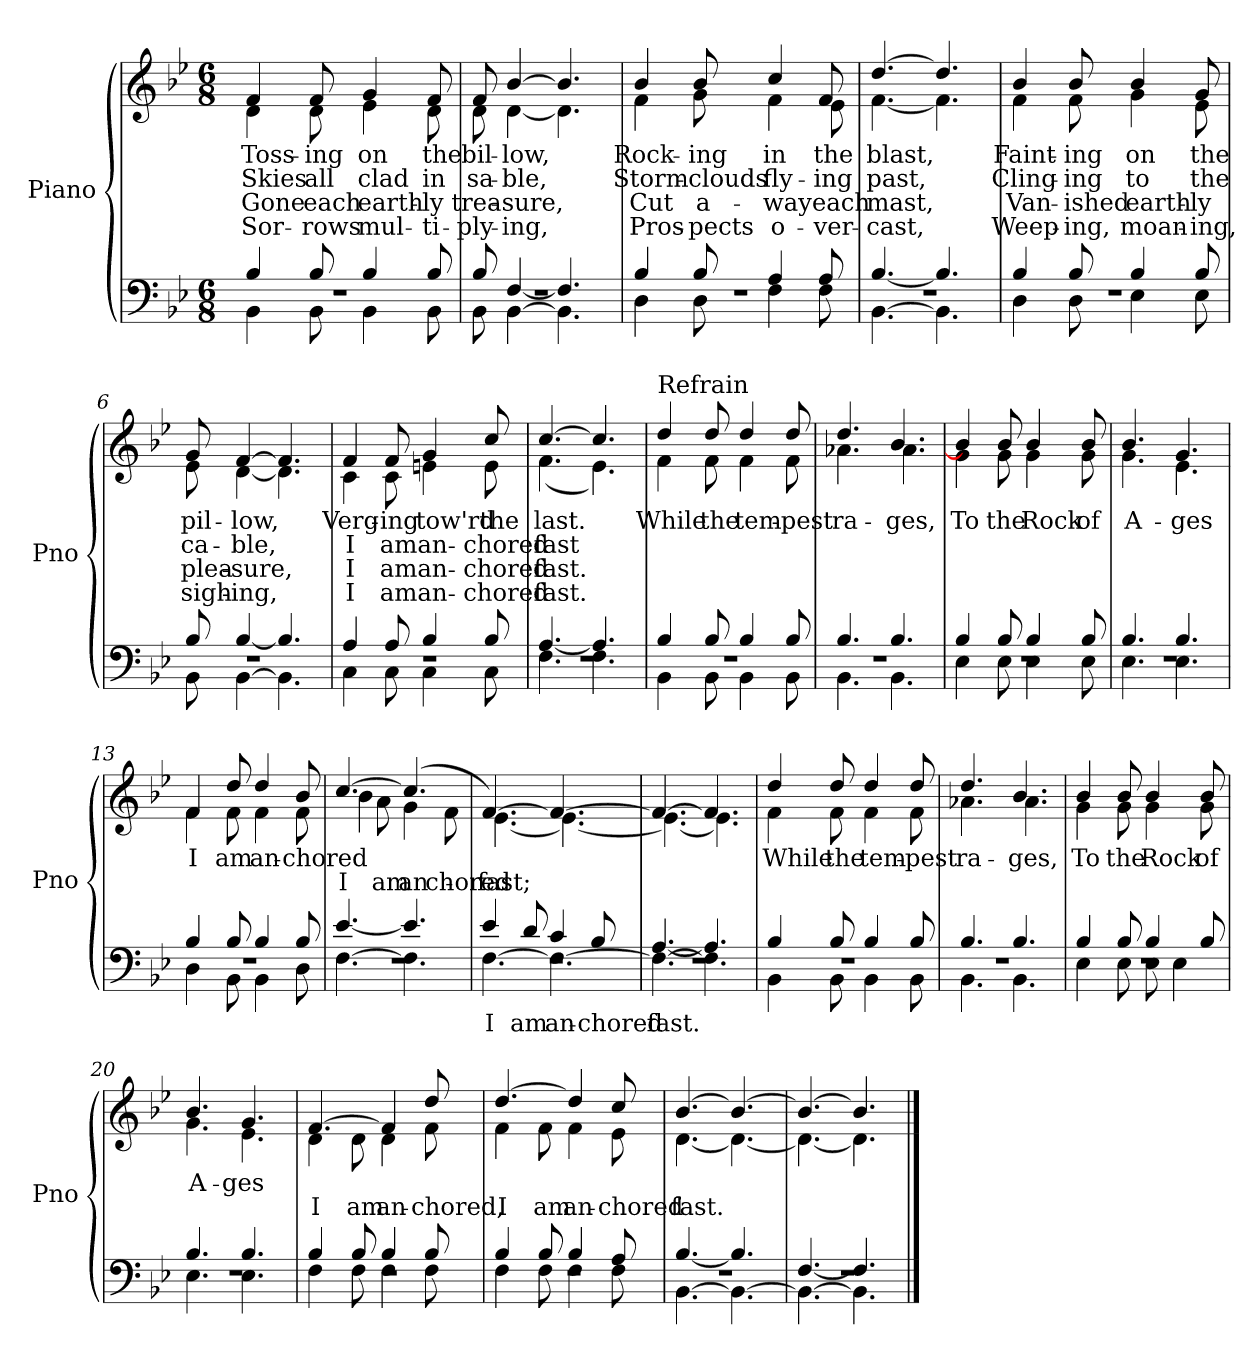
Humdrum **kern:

**kern	**text	**kern	**text	**text	**text	**text
*part1	*part1	*part1	*part1	*part1	*part1	*part1
*staff2	*staff2	*staff1	*staff1	*staff1	*staff1	*staff1
*I"Piano	*	*	*	*	*	*
*I'Pno	*	*	*	*	*	*
*clefF4	*	*clefG2	*	*	*	*
*k[b-e-]	*	*k[b-e-]	*	*	*	*
*B-:	*	*B-:	*	*	*	*
*M6/8	*	*M6/8	*	*	*	*
=1	=1	=1	=1	=1	=1	=1
.	.	8qf/yy	1.	2.	3.	4.
*^	*	*^	*	*	*	*
*	*^	*	*	*	*	*	*	*
2.r	4B-/	4BB-\	.	4f/	4d\	Toss-	Skies	Gone	Sor-
.	8B-/	8BB-\	.	8f/	8d\	ing	all	each	rows
.	4B-/	4BB-\	.	4g/	4e-\	on	clad	earth-	mul-
.	8B-/	8BB-\	.	8f/	8d\	the	in	ly	ti-
=2	=2	=2	=2	=2	=2	=2	=2	=2	=2
2.r	8B-/	8BB-\	.	8f/	8d\	bil-	sa-	trea-	ply-
.	[4F/	[4BB-\	.	[4b-/	[4d\	low,	ble,	sure,	ing,
.	4.F/]	4.BB-\]	.	4.b-/]	4.d\]	.	.	.	.
!!LO:LB:g=z	!!
=3	=3	=3	=3	=3	=3	=3	=3	=3	=3
2.r	4B-/	4D\	.	4b-/	4f\	Rock-	Storm-	Cut	Pros-
.	8B-/	8D\	.	8b-/	8g\	ing	clouds	a-	pects
.	4A/	4F\	.	4cc/	4f\	in	fly-	way	o-
.	8A/	8F\	.	8f/	8e-\	the	ing	each	ver-
=4	=4	=4	=4	=4	=4	=4	=4	=4	=4
2.r	[4.B-/	[4.BB-\	.	[4.dd/	[4.f\	blast,	past,	mast,	cast,
.	4.B-/]	4.BB-\]	.	4.dd/]	4.f\]	.	.	.	.
=5	=5	=5	=5	=5	=5	=5	=5	=5	=5
2.r	4B-/	4D\	.	4b-/	4f\	Faint-	Cling-	Van-	Weep-
.	8B-/	8D\	.	8b-/	8f\	ing	ing	ished	ing,
.	4B-/	4E-\	.	4b-/	4g\	on	to	earth-	moan-
.	8B-/	8E-\	.	8g/	8e-\	the	the	ly	ing,
!!LO:LB:g=z	!!
=6	=6	=6	=6	=6	=6	=6	=6	=6	=6
2.r	8B-/	8BB-\	.	8g/	8e-\	pil-	ca-	plea-	sigh-
.	[4B-/	[4BB-\	.	[4f/	[4d\	low,	ble,	sure,	ing,
.	4.B-/]	4.BB-\]	.	4.f/]	4.d\]	.	.	.	.
=7	=7	=7	=7	=7	=7	=7	=7	=7	=7
2.r	4A/	4C\	.	4f/	4c\	Verg-	I	I	I
.	8A/	8C\	.	8f/	8c\	ing	am	am	am
.	4B-/	4C\	.	4g/	4en\	tow'rd	an-	an-	an-
.	8B-/	8C\	.	8cc/	8e\	the	chored	chored	chored
=8	=8	=8	=8	=8	=8	=8	=8	=8	=8
2.r	[4.A/	4.F\	.	[4.cc/	(4.f\	last.	fast	fast.	fast.
.	4.A/]	4.F\	.	4.cc/]	4.e-\)	.	.	.	.
!!LO:PB:g=z	!!
=9	=9	=9	=9	=9	=9	=9	=9	=9	=9
!	!	!	!	!LO:TX:a:t=Refrain	!	!	!	!	!
2.r	4B-/	4BB-\	.	4dd/	4f\	While	.	.	.
.	8B-/	8BB-\	.	8dd/	8f\	the	.	.	.
.	4B-/	4BB-\	.	4dd/	4f\	tem-	.	.	.
.	8B-/	8BB-\	.	8dd/	8f\	pest	.	.	.
=10	=10	=10	=10	=10	=10	=10	=10	=10	=10
2.r	4.B-/	4.BB-\	.	4.dd/	4.a-X\	ra-	.	.	.
.	4.B-/	4.BB-\	.	4.b-/	4.a-\	ges,	.	.	.
=11	=11	=11	=11	=11	=11	=11	=11	=11	=11
2.r	4B-/	4E-\	.	4b-/]	4g\	To	.	.	.
.	8B-/	8E-\	.	8b-/	8g\	the	.	.	.
.	4B-/	4E-\	.	4b-/	4g\	Rock	.	.	.
.	8B-/	8E-\	.	8b-/	8g\	of	.	.	.
=12	=12	=12	=12	=12	=12	=12	=12	=12	=12
2.r	4.B-/	4.E-\	.	4.b-/	4.g\	A-	.	.	.
.	4.B-/	4.E-\	.	4.g/	4.e-\	ges	.	.	.
!!LO:LB:g=z	!!
=13	=13	=13	=13	=13	=13	=13	=13	=13	=13
2.r	4B-/	4D\	.	4f/	4f\	I	.	.	.
.	8B-/	8BB-\	.	8dd/	8f\	am	.	.	.
.	4B-/	4BB-\	.	4dd/	4f\	an-	.	.	.
.	8B-/	8D\	.	8b-/	8f\	chored	.	.	.
=14	=14	=14	=14	=14	=14	=14	=14	=14	=14
2.r	[4.e-/	[4.F\	.	[4.cc/	4b-\	.	I	.	.
.	.	.	.	.	8a\	.	am	.	.
.	4.e-/]	4.F\]	.	(4.cc/]	4g\	.	an-	.	.
.	.	.	.	.	8f\	.	-chored	.	.
=15	=15	=15	=15	=15	=15	=15	=15	=15	=15
2.r	4e-/	[4.F\	I	[4.f/)	[4.e-\	.	fast;	.	.
.	8d/	.	am	.	.	.	.	.	.
.	4c/	4.F\_	an-	4.f/_	4.e-\_	.	.	.	.
.	8B-/	.	-chored	.	.	.	.	.	.
!!LO:LB:g=z	!!
=16	=16	=16	=16	=16	=16	=16	=16	=16	=16
2.r	[4.A/	4.F\_	fast.	4.f/_	4.e-\_	.	.	.	.
.	4.A/]	4.F\]	.	4.f/]	4.e-\]	.	.	.	.
=17	=17	=17	=17	=17	=17	=17	=17	=17	=17
2.r	4B-/	4BB-\	.	4dd/	4f\	While	.	.	.
.	8B-/	8BB-\	.	8dd/	8f\	the	.	.	.
.	4B-/	4BB-\	.	4dd/	4f\	tem-	.	.	.
.	8B-/	8BB-\	.	8dd/	8f\	pest	.	.	.
=18	=18	=18	=18	=18	=18	=18	=18	=18	=18
2.r	4.B-/	4.BB-\	.	4.dd/	4.a-X\	ra-	.	.	.
.	4.B-/	4.BB-\	.	4.b-/	4.a-\	ges,	.	.	.
=19	=19	=19	=19	=19	=19	=19	=19	=19	=19
2.r	4B-/	4E-\	.	4b-/	4g\	To	.	.	.
.	8B-/	8E-\	.	8b-/	8g\	the	.	.	.
.	4B-/	8E-\	.	4b-/	4g\	Rock	.	.	.
.	.	4E-\	.	.	.	.	.	.	.
.	8B-/	.	.	8b-/	8g\	of	.	.	.
!!LO:LB:g=z	!!
=20	=20	=20	=20	=20	=20	=20	=20	=20	=20
2.r	4.B-/	4.E-\	.	4.b-/	4.g\	A-	.	.	.
.	4.B-/	4.E-\	.	4.g/	4.e-\	ges	.	.	.
=21	=21	=21	=21	=21	=21	=21	=21	=21	=21
2.r	4B-/	4F\	.	[4.f/	4d\	.	I	.	.
.	8B-/	8F\	.	.	8d\	.	am	.	.
.	4B-/	4F\	.	4f/]	4d\	.	an-	.	.
.	8B-/	8F\	.	8dd/	8f\	.	-chored,	.	.
=22	=22	=22	=22	=22	=22	=22	=22	=22	=22
2.r	4B-/	4F\	.	[4.dd/	4f\	.	I	.	.
.	8B-/	8F\	.	.	8f\	.	am	.	.
.	4B-/	4F\	.	4dd/]	4f\	.	an-	.	.
.	8A/	8F\	.	8cc/	8e-\	.	-chored	.	.
=23	=23	=23	=23	=23	=23	=23	=23	=23	=23
2.r	[4.B-/	[4.BB-\	.	[4.b-/	[4.d\	.	fast.	.	.
.	4.B-/]	4.BB-\_	.	4.b-/_	4.d\_	.	.	.	.
!!LO:PB:g=z	!!
=24	=24	=24	=24	=24	=24	=24	=24	=24	=24
2.r	[4.F/	4.BB-\_	.	4.b-/_	4.d\_	.	.	.	.
.	4.F/]	4.BB-\]	.	4.b-/]	4.d\]	.	.	.	.
*v	*v	*v	*	*	*	*	*	*	*
*	*	*v	*v	*	*	*	*
==	==	==	==	==	==	==
*-	*-	*-	*-	*-	*-	*-
